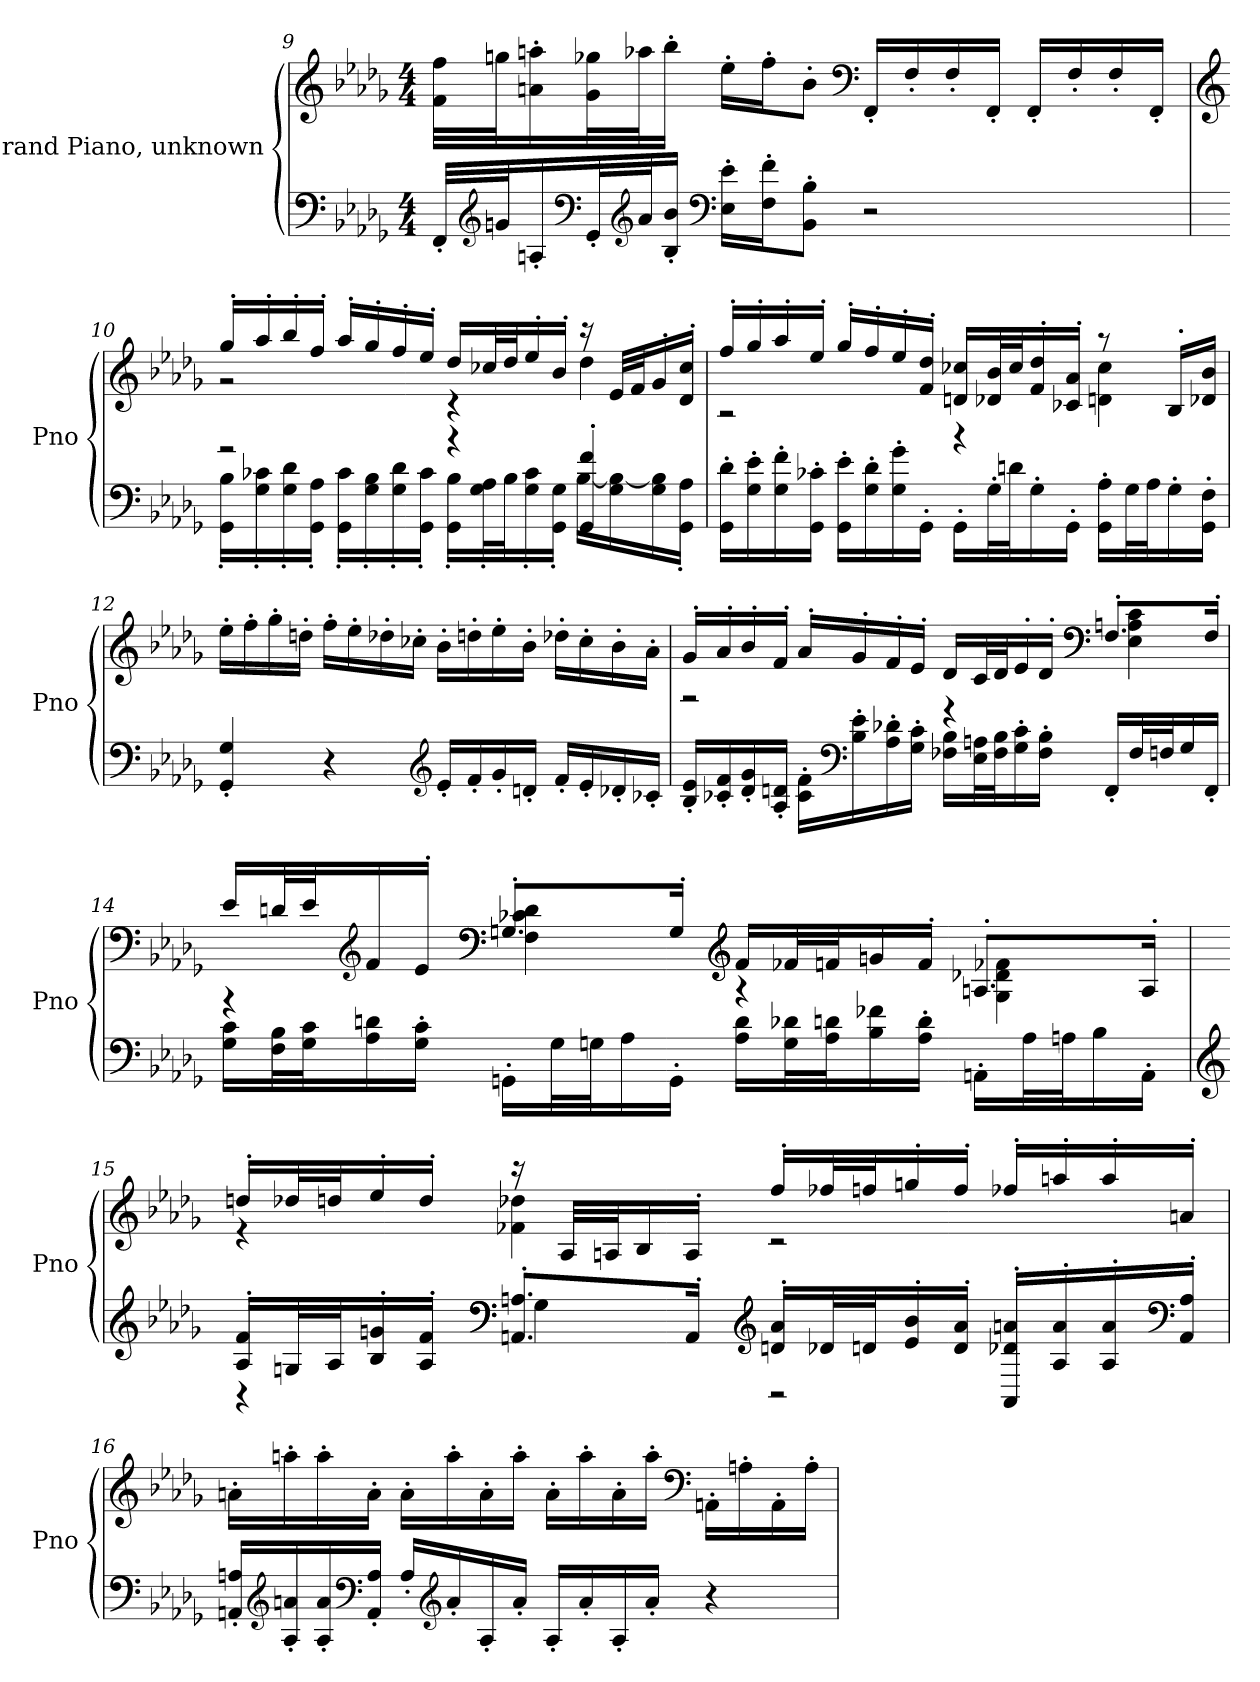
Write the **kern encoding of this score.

**kern	**kern
*part1	*part1
*staff2	*staff1
*I"Grand Piano, unknown	*
*I'Pno	*
!!LO:LB:g=z
*clefF4	*clefG2
*k[b-e-a-d-g-]	*k[b-e-a-d-g-]
*M4/4	*M4/4
=9	=9
32FF'/LLL	32f\ 32ff\LLL
*clefG2	*
32gn/J	32ggn\J
16An'/	16an\' 16aan\'
*clefF4	*
32GG-'/L	32g-\ 32gg-X\L
*clefG2	*
32a-/J	32aa-X\J
16B-/' 16b-/'JJ	16bb-'\JJ
*clefF4	*
16E-\' 16e-\'LL	16ee-'\LL
16F\' 16f\'J	16ff'\J
8BB-\' 8B-\'J	8b-'\J
*	*clefF4
2r	16FF'/LL
.	16F'/
.	16F'/
.	16FF'/JJ
.	16FF'/LL
.	16F'/
.	16F'/
.	16FF'/JJ
!!LO:LB:g=z
=10	=10
*	*clefG2
*^	*^
2r	16GG-\' 16B-\'LL	16gg-'/LL	2r
.	16G-\' 16c-X\'	16aa-'/	.
.	16G-\' 16d-\'	16bb-'/	.
.	16GG-\' 16A-\'JJ	16ff'/JJ	.
.	16GG-\' 16c-\'LL	16aa-'/LL	.
.	16G-\' 16B-\'	16gg-'/	.
.	16G-\' 16d-\'	16ff'/	.
.	16GG-\' 16c-\'JJ	16ee-'/JJ	.
4r	16GG-\' 16B-\'LL	16dd-/LL	4r
.	32G-\' 32A-\'L	32cc-X/L	.
.	32B-\J	32dd-/J	.
.	16G-\' 16c-\'	16ee-'/	.
.	16GG-\' 16G-\'JJ	16b-'/JJ	.
4GG-/' 4f/'	[16B-\LL	16r	4dd-\
.	16G-\ 16B-\_	32e-/LLL	.
.	.	32f/J	.
.	16G-\ 16B-\]	16g-'/	.
.	16GG-\' 16A-\'JJ	16d-/' 16cc-/'JJ	.
*v	*v	*	*
!!LO:LB:g=z	!!
=11	=11	=11
16GG-\' 16d-\'LL	16ff'/LL	2r
16G-\' 16e-\'	16gg-'/	.
16G-\' 16f\'	16aa-'/	.
16GG-\' 16c-X\'JJ	16ee-'/JJ	.
16GG-\' 16e-\'LL	16gg-'/LL	.
16G-\' 16d-\'	16ff'/	.
16G-\' 16g-\'	16ee-'/	.
16GG-'\JJ	16f/' 16dd-/'JJ	.
16GG-'\LL	16dn/ 16cc-X/LL	4r
32G-'\L	32d-X/ 32b-/L	.
32dn\J	32cc-/J	.
16G-'\	16f/' 16dd-/'	.
16GG-'\JJ	16c-X/' 16a-/'JJ	.
16GG-\' 16A-\'LL	8r	4dn\ 4cc-\
32G-\L	.	.
32A-\J	.	.
16G-'\	16B-'/LL	.
16GG-\' 16F\'JJ	16d-X/ 16b-/JJ	.
*	*v	*v
!!LO:LB:g=z
=12	=12
4GG-/' 4G-/'	16ee-'\LL
.	16ff'\
.	16gg-'\
.	16ddn'\JJ
4r	16ff'\LL
.	16ee-'\
.	16dd-X'\
.	16cc-X'\JJ
*clefG2	*
16e-'/LL	16b-'\LL
16f'/	16ddn'\
16g-'/	16ee-'\
16dn'/JJ	16b-'\JJ
16f'/LL	16dd-X'\LL
16e-'/	16cc-'\
16d-X'/	16b-'\
16c-X'/JJ	16a-'\JJ
!!LO:LB:g=z
=13	=13
*	*^
16B-/' 16e-/'LL	16g-'/LL	2r
16c-X/' 16f/'	16a-'/	.
16d-/' 16g-/'	16b-'/	.
16A-/' 16dn/'JJ	16f'/JJ	.
16c-\' 16f\'LL	16a-'/LL	.
*clefF4	*	*
16B-\' 16e-\'	16g-'/	.
16A-\' 16d-X\'	16f'/	.
16G-\' 16c-\'JJ	16e-'/JJ	.
16F-X\ 16B-\LL	16d-/LL	4r
32E-\ 32An\L	32c/L	.
32F-\ 32B-\J	32d-/J	.
16G-\' 16c-\'	16e-'/	.
16F-\' 16B-\'JJ	16d-'/JJ	.
*	*clefF4	*
16FF'/LL	8.F'/L	4E-\ 4An\ 4c\
32F-/L	.	.
32Fn/J	.	.
16G-/	.	.
16FF'/JJ	16F'/Jk	.
!!LO:PB:g=z	!!
=14	=14	=14
16G-\ 16c\LL	16e-/LL	4r
32F\ 32B-\L	32dn/L	.
32G-\ 32c\J	32e-/J	.
*	*clefG2	*
16A-\ 16dn\	16f/	.
16G-\' 16c\'JJ	16e-'/JJ	.
*	*clefF4	*
16GGn'\LL	8.Gn'/L	4F\ 4c-X\ 4d\
32G-\L	.	.
32Gn\J	.	.
16A-\	.	.
16GG'\JJ	16G'/Jk	.
*	*clefG2	*
16A-\ 16d\LL	16f/LL	4r
32G\ 32d-X\L	32f-X/L	.
32A-\ 32dn\J	32fn/J	.
16B-\ 16f-X\	16gn/	.
16A-\' 16d\'JJ	16f'/JJ	.
16AAn'\LL	8.An'/L	4G\ 4d-X\ 4f-X\
32A-\L	.	.
32An\J	.	.
16B-\	.	.
16AA'\JJ	16A'/Jk	.
!!LO:LB:g=z	!!
=15	=15	=15
*clefG2	*	*
*^	*	*
16A-/' 16f/'LL	4r	16ddn'/LL	4r
32Gn/L	.	32dd-X/L	.
32A-/J	.	32ddn/J	.
16B-/' 16gn/'	.	16ee-'/	.
16A-/' 16f/'JJ	.	16dd'/JJ	.
*clefF4	*	*	*
8.AAn/' 8.An/'L	4G\	16r	4f-X\ 4dd-X\
.	.	32A-/LLL	.
.	.	32An/J	.
.	.	16B-/	.
16AA'/Jk	.	16A'/JJ	.
*clefG2	*	*	*
16dn/' 16a-/'LL	2r	16ff'/LL	2r
32d-X/L	.	32ff-X/L	.
32dn/J	.	32ffn/J	.
16e-/' 16b-/'	.	16ggn'/	.
16d/' 16a-/'JJ	.	16ff'/JJ	.
16AA/' 16d-X/' 16an/'LL	.	16ff-X'/LL	.
16A/' 16a/'	.	16aan'/	.
16A/' 16a/'	.	16aa'/	.
*clefF4	*	*	*
16AA/' 16A/'JJ	.	16an'/JJ	.
*v	*v	*	*
*	*v	*v
!!LO:LB:g=z
=16	=16
16AAn/' 16An/'LL	16an'\LL
*clefG2	*
16A/' 16an/'	16aan'\
16A/' 16a/'	16aa'\
*clefF4	*
16AA/' 16A/'JJ	16a'\JJ
16A'/LL	16a'\LL
*clefG2	*
16a'/	16aa'\
16A'/	16a'\
16a'/JJ	16aa'\JJ
16A'/LL	16a'\LL
16a'/	16aa'\
16A'/	16a'\
16a'/JJ	16aa'\JJ
*	*clefF4
4r	16AAn'\LL
.	16An'\
.	16AA'\
.	16A'\JJ
=	=
*-	*-
